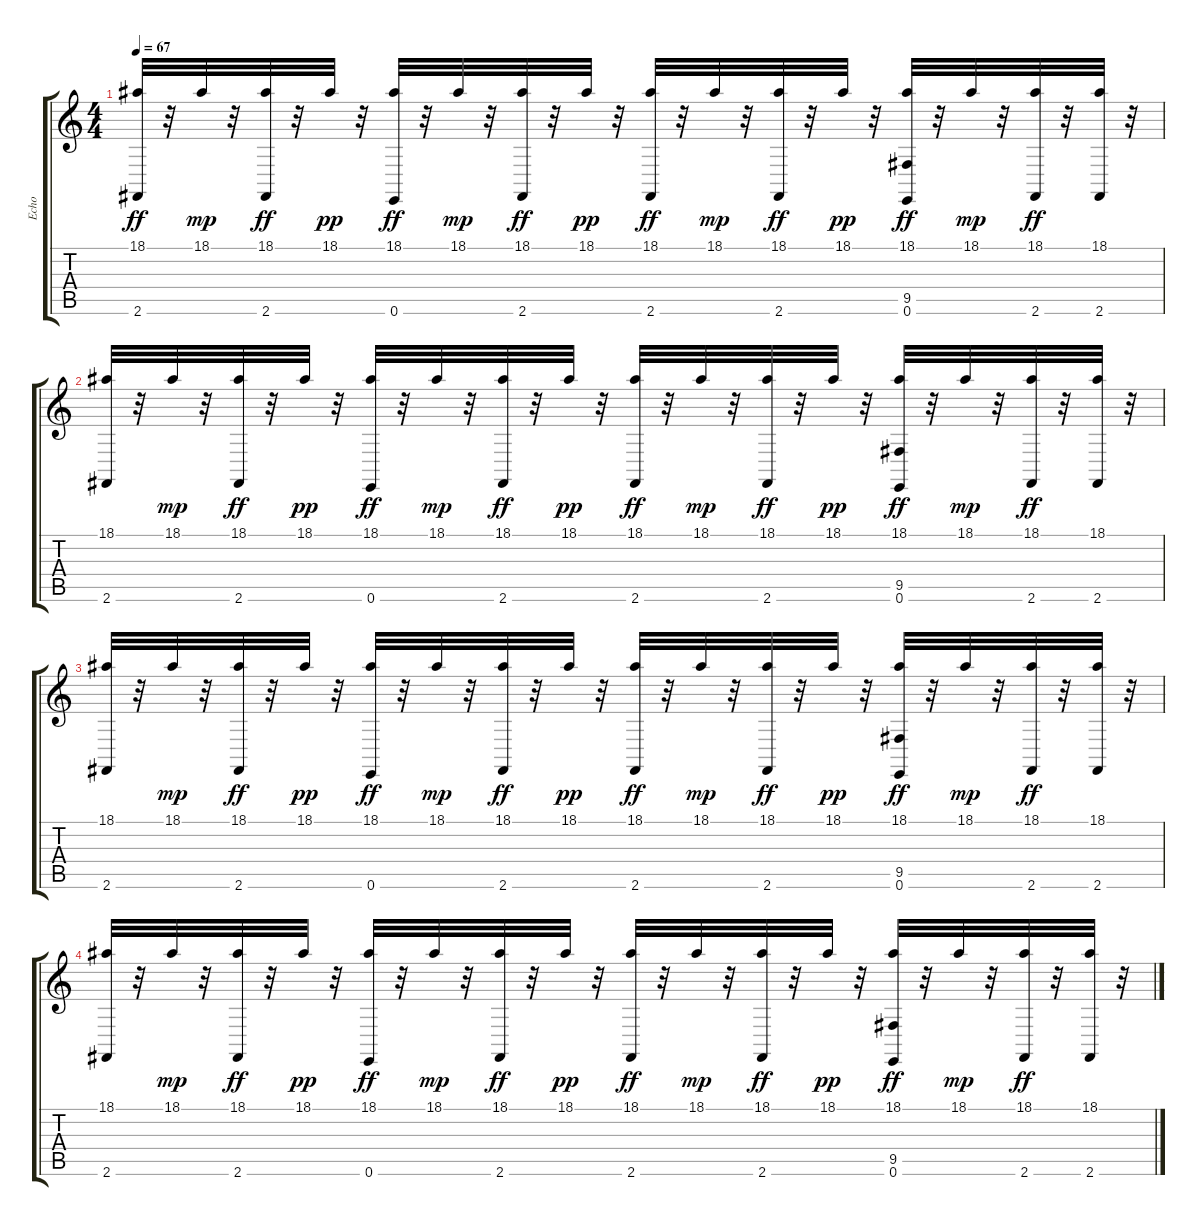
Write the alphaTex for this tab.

\track ("Echo" "Echo") {instrument acousticgrandpiano}
\staff {score tabs}
\tuning (E4 B3 G3 D3 A2 E2) {hide}
\ts (4 4)
\tempo 67
\clef g2
\ks c
(18.1 2.6).32{dy ff} r.32 18.1.32{dy mp} r.32 (18.1 2.6).32{dy ff} r.32 18.1.32{dy pp} r.32 (18.1 0.6).32{dy ff} r.32 18.1.32{dy mp} r.32 (18.1 2.6).32{dy ff} r.32 18.1.32{dy pp} r.32 (18.1 2.6).32{dy ff} r.32 18.1.32{dy mp} r.32 (18.1 2.6).32{dy ff} r.32 18.1.32{dy pp} r.32 (18.1 9.5 0.6).32{dy ff} r.32 18.1.32{dy mp} r.32 (18.1 2.6).32{dy ff} r.32 (18.1 2.6).32 r.32 |
(18.1 2.6).32 r.32 18.1.32{dy mp} r.32 (18.1 2.6).32{dy ff} r.32 18.1.32{dy pp} r.32 (18.1 0.6).32{dy ff} r.32 18.1.32{dy mp} r.32 (18.1 2.6).32{dy ff} r.32 18.1.32{dy pp} r.32 (18.1 2.6).32{dy ff} r.32 18.1.32{dy mp} r.32 (18.1 2.6).32{dy ff} r.32 18.1.32{dy pp} r.32 (18.1 9.5 0.6).32{dy ff} r.32 18.1.32{dy mp} r.32 (18.1 2.6).32{dy ff} r.32 (18.1 2.6).32 r.32 |
(18.1 2.6).32 r.32 18.1.32{dy mp} r.32 (18.1 2.6).32{dy ff} r.32 18.1.32{dy pp} r.32 (18.1 0.6).32{dy ff} r.32 18.1.32{dy mp} r.32 (18.1 2.6).32{dy ff} r.32 18.1.32{dy pp} r.32 (18.1 2.6).32{dy ff} r.32 18.1.32{dy mp} r.32 (18.1 2.6).32{dy ff} r.32 18.1.32{dy pp} r.32 (18.1 9.5 0.6).32{dy ff} r.32 18.1.32{dy mp} r.32 (18.1 2.6).32{dy ff} r.32 (18.1 2.6).32 r.32 |
(18.1 2.6).32 r.32 18.1.32{dy mp} r.32 (18.1 2.6).32{dy ff} r.32 18.1.32{dy pp} r.32 (18.1 0.6).32{dy ff} r.32 18.1.32{dy mp} r.32 (18.1 2.6).32{dy ff} r.32 18.1.32{dy pp} r.32 (18.1 2.6).32{dy ff} r.32 18.1.32{dy mp} r.32 (18.1 2.6).32{dy ff} r.32 18.1.32{dy pp} r.32 (18.1 9.5 0.6).32{dy ff} r.32 18.1.32{dy mp} r.32 (18.1 2.6).32{dy ff} r.32 (18.1 2.6).32 r.32
